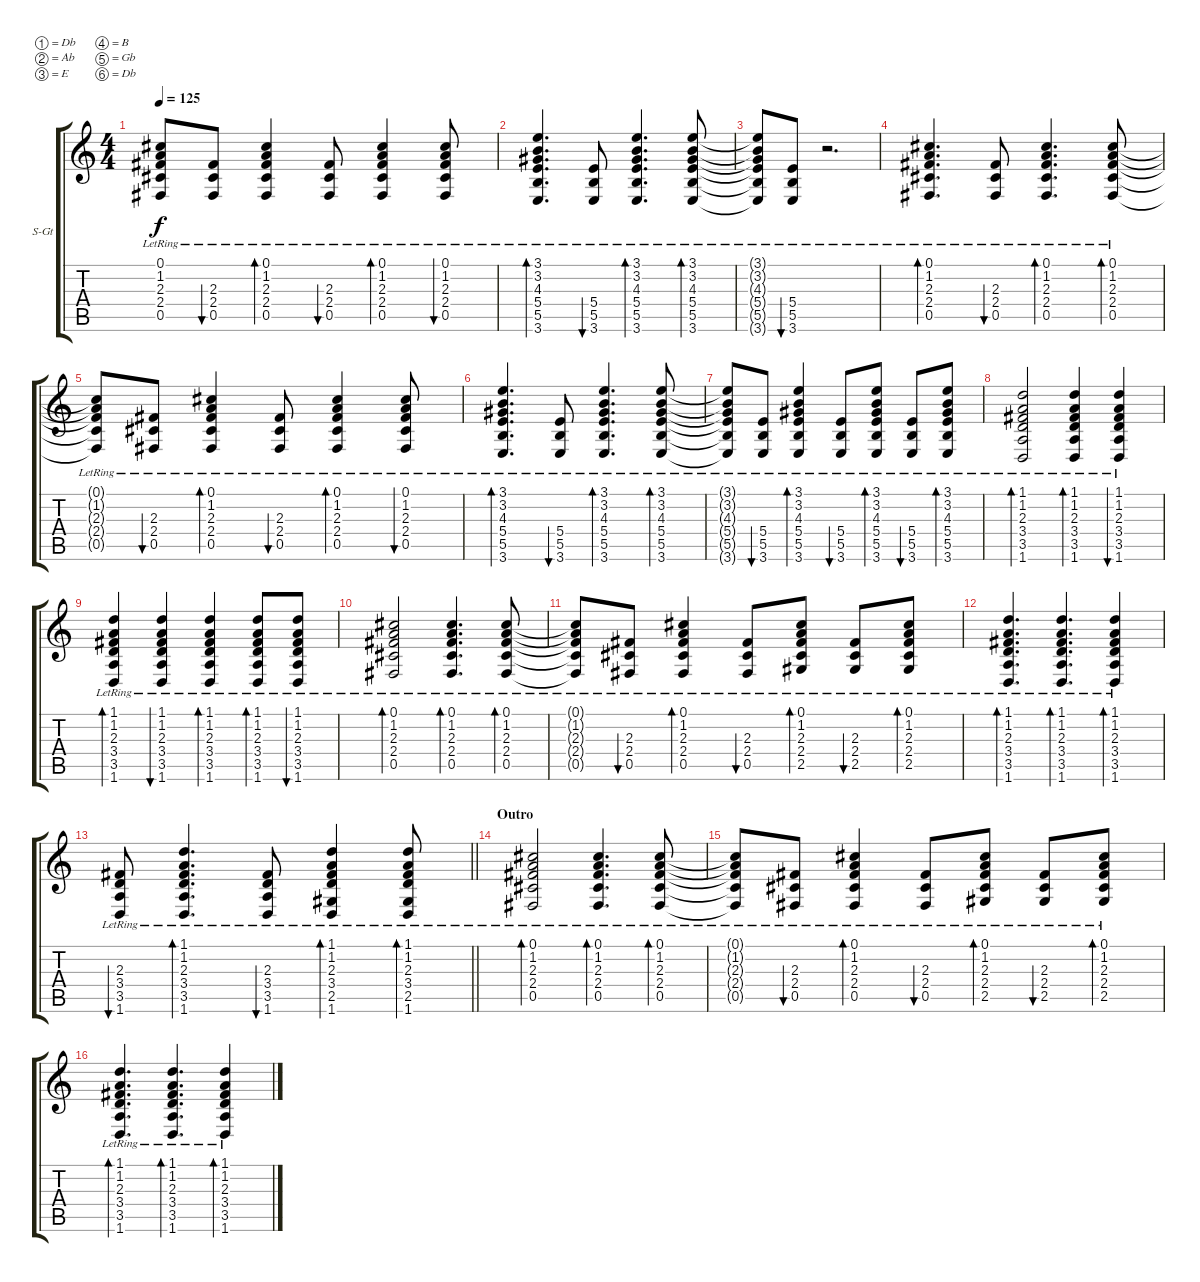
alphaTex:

\bracketExtendMode groupsimilarinstruments
\firstSystemTrackNameOrientation horizontal
\otherSystemsTrackNameOrientation horizontal
\track ("Acoustic 01" "S-Gt") {instrument acousticguitarsteel}
\staff {score tabs}
\tuning (Db4 Ab3 E3 B2 Gb2 Db2)
\ts (4 4)
\tempo 125
\clef g2
\ks c
(0.1{lr t} 1.2{lr t} 2.3{lr t} 2.4{lr t} 0.5{lr t}).8{dy f} (2.3{lr} 2.4{lr} 0.5{lr}).8{bu 30} (0.1{lr} 1.2{lr} 2.3{lr} 2.4{lr} 0.5{lr}).4{bd 30} (2.3{lr} 2.4{lr} 0.5{lr}).8{bu 30} (0.1{lr} 1.2{lr} 2.3{lr} 2.4{lr} 0.5{lr}).4{bd 30} (0.1{lr} 1.2{lr} 2.3{lr} 2.4{lr} 0.5{lr}).8{bu 30} |
(3.1{lr} 3.2{lr} 4.3{lr} 5.4{lr} 5.5{lr} 3.6{lr}).4{d bd 30} (5.4{lr} 5.5{lr} 3.6{lr}).8{bu 30} (3.1{lr} 3.2{lr} 4.3{lr} 5.4{lr} 5.5{lr} 3.6{lr}).4{d bd 30} (3.1{lr} 3.2{lr} 4.3{lr} 5.4{lr} 5.5{lr} 3.6{lr}).8{bd 30} |
(3.1{lr t} 3.2{lr t} 4.3{lr t} 5.4{lr t} 5.5{lr t} 3.6{lr t}).8 (5.4{lr} 5.5{lr} 3.6{lr}).8{bu 30} r.2{d} |
(0.1{lr} 1.2{lr} 2.3{lr} 2.4{lr} 0.5{lr}).4{d bd 30} (2.3{lr} 2.4{lr} 0.5{lr}).8{bu 30} (0.1{lr} 1.2{lr} 2.3{lr} 2.4{lr} 0.5{lr}).4{d bd 30} (0.1{lr} 1.2{lr} 2.3{lr} 2.4{lr} 0.5{lr}).8{bd 30} |
(0.1{lr t} 1.2{lr t} 2.3{lr t} 2.4{lr t} 0.5{lr t}).8 (2.3{lr} 2.4{lr} 0.5{lr}).8{bu 30} (0.1{lr} 1.2{lr} 2.3{lr} 2.4{lr} 0.5{lr}).4{bd 30} (2.3{lr} 2.4{lr} 0.5{lr}).8{bu 30} (0.1{lr} 1.2{lr} 2.3{lr} 2.4{lr} 0.5{lr}).4{bd 30} (0.1{lr} 1.2{lr} 2.3{lr} 2.4{lr} 0.5{lr}).8{bu 30} |
(3.1{lr} 3.2{lr} 4.3{lr} 5.4{lr} 5.5{lr} 3.6{lr}).4{d bd 30} (5.4{lr} 5.5{lr} 3.6{lr}).8{bu 30} (3.1{lr} 3.2{lr} 4.3{lr} 5.4{lr} 5.5{lr} 3.6{lr}).4{d bd 30} (3.1{lr} 3.2{lr} 4.3{lr} 5.4{lr} 5.5{lr} 3.6{lr}).8{bd 30} |
(3.1{lr t} 3.2{lr t} 4.3{lr t} 5.4{lr t} 5.5{lr t} 3.6{lr t}).8 (5.4{lr} 5.5{lr} 3.6{lr}).8{bu 30} (3.1{lr} 3.2{lr} 4.3{lr} 5.4{lr} 5.5{lr} 3.6{lr}).4{bd 30} (5.4{lr} 5.5{lr} 3.6{lr}).8{bu 30} (3.1{lr} 3.2{lr} 4.3{lr} 5.4{lr} 5.5{lr} 3.6{lr}).8{bd 30} (5.4{lr} 5.5{lr} 3.6{lr}).8{bu 30} (3.1{lr} 3.2{lr} 4.3{lr} 5.4{lr} 5.5{lr} 3.6{lr}).8{bd 30} |
(1.1{lr} 1.2{lr} 2.3{lr} 3.4{lr} 3.5{lr} 1.6{lr}).2{bd 30} (1.1{lr} 1.2{lr} 2.3{lr} 3.4{lr} 3.5{lr} 1.6{lr}).4{bd 30} (1.1{lr} 1.2{lr} 2.3{lr} 3.4{lr} 3.5{lr} 1.6{lr}).4{bu 30} |
(1.1{lr} 1.2{lr} 2.3{lr} 3.4{lr} 3.5{lr} 1.6{lr}).4{bd 30} (1.1{lr} 1.2{lr} 2.3{lr} 3.4{lr} 3.5{lr} 1.6{lr}).4{bu 30} (1.1{lr} 1.2{lr} 2.3{lr} 3.4{lr} 3.5{lr} 1.6{lr}).4{bd 30} (1.1{lr} 1.2{lr} 2.3{lr} 3.4{lr} 3.5{lr} 1.6{lr}).8{bd 30} (1.1{lr} 1.2{lr} 2.3{lr} 3.4{lr} 3.5{lr} 1.6{lr}).8{bu 30} |
(0.1{lr} 1.2{lr} 2.3{lr} 2.4{lr} 0.5{lr}).2{bd 30} (0.1{lr} 1.2{lr} 2.3{lr} 2.4{lr} 0.5{lr}).4{d bd 30} (0.1{lr} 1.2{lr} 2.3{lr} 2.4{lr} 0.5{lr}).8{bd 30} |
(0.1{lr t} 1.2{lr t} 2.3{lr t} 2.4{lr t} 0.5{lr t}).8 (2.3{lr} 2.4{lr} 0.5{lr}).8{bu 30} (0.1{lr} 1.2{lr} 2.3{lr} 2.4{lr} 0.5{lr}).4{bd 30} (2.3{lr} 2.4{lr} 0.5{lr}).8{bu 30} (0.1{lr} 1.2{lr} 2.3{lr} 2.4{lr} 2.5{lr}).8{bd 30} (2.3{lr} 2.4{lr} 2.5{lr}).8{bu 30} (0.1{lr} 1.2{lr} 2.3{lr} 2.4{lr} 2.5{lr}).8{bd 30} |
(1.1{lr} 1.2{lr} 2.3{lr} 3.4{lr} 3.5{lr} 1.6{lr}).4{d bd 30} (1.1{lr} 1.2{lr} 2.3{lr} 3.4{lr} 3.5{lr} 1.6{lr}).4{d bd 30} (1.1{lr} 1.2{lr} 2.3{lr} 3.4{lr} 3.5{lr} 1.6{lr}).4{bd 30} |
\barLineRight lightlight
(2.3{lr} 3.4{lr} 3.5{lr} 1.6{lr}).8{bu 30} (1.1{lr} 1.2{lr} 2.3{lr} 3.4{lr} 3.5{lr} 1.6{lr}).4{d bd 30} (2.3{lr} 3.4{lr} 3.5{lr} 1.6{lr}).8{bu 30} (1.1{lr} 1.2{lr} 2.3{lr} 3.4{lr} 2.5{lr} 1.6{lr}).4{bd 30} (1.1{lr} 1.2{lr} 2.3{lr} 3.4{lr} 2.5{lr} 1.6{lr}).8{bd 30} |
\section ("" "Outro")
(0.1{lr} 1.2{lr} 2.3{lr} 2.4{lr} 0.5{lr}).2{bd 30} (0.1{lr} 1.2{lr} 2.3{lr} 2.4{lr} 0.5{lr}).4{d bd 30} (0.1{lr} 1.2{lr} 2.3{lr} 2.4{lr} 0.5{lr}).8{bd 30} |
(0.1{lr t} 1.2{lr t} 2.3{lr t} 2.4{lr t} 0.5{lr t}).8 (2.3{lr} 2.4{lr} 0.5{lr}).8{bu 30} (0.1{lr} 1.2{lr} 2.3{lr} 2.4{lr} 0.5{lr}).4{bd 30} (2.3{lr} 2.4{lr} 0.5{lr}).8{bu 30} (0.1{lr} 1.2{lr} 2.3{lr} 2.4{lr} 2.5{lr}).8{bd 30} (2.3{lr} 2.4{lr} 2.5{lr}).8{bu 30} (0.1{lr} 1.2{lr} 2.3{lr} 2.4{lr} 2.5{lr}).8{bd 30} |
(1.1{lr} 1.2{lr} 2.3{lr} 3.4{lr} 3.5{lr} 1.6{lr}).4{d bd 30} (1.1{lr} 1.2{lr} 2.3{lr} 3.4{lr} 3.5{lr} 1.6{lr}).4{d bd 30} (1.1{lr} 1.2{lr} 2.3{lr} 3.4{lr} 3.5{lr} 1.6{lr}).4{bd 30}
